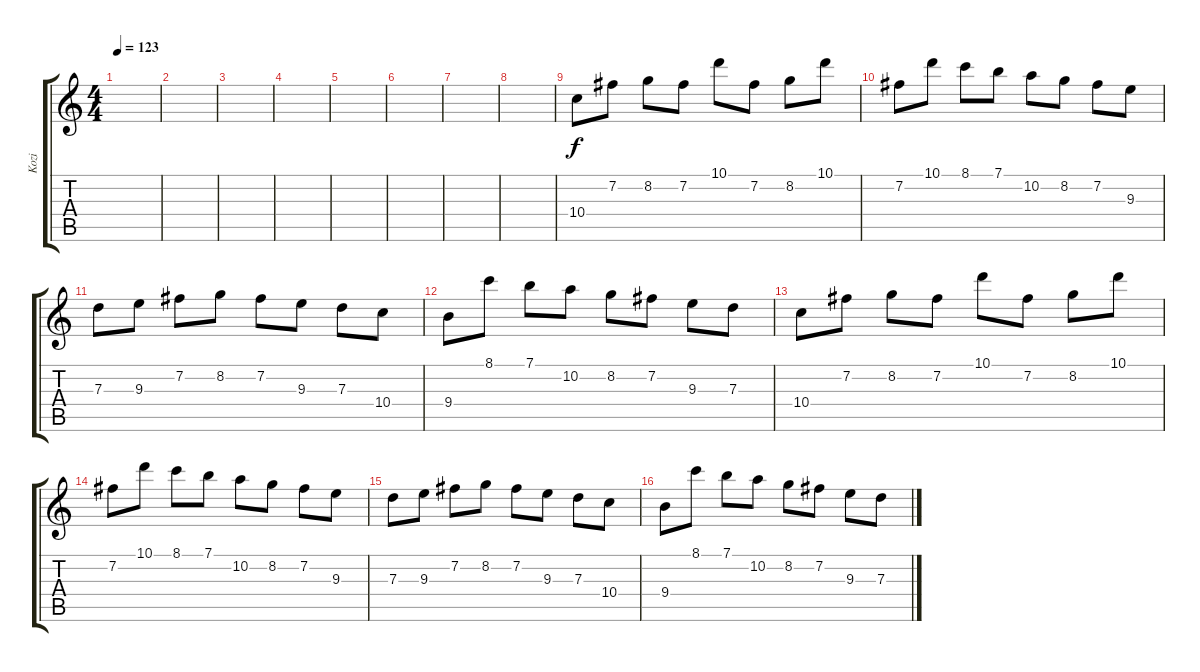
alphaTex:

\track ("Kozi" "Kozi") {instrument acousticguitarnylon}
\staff {score tabs}
\tuning (E4 B3 G3 D3 A2 E2) {hide}
\ts (4 4)
\tempo 123
\clef g2
\ks c
|
|
|
|
|
|
|
|
10.4.8 7.2.8 8.2.8 7.2.8 10.1.8 7.2.8 8.2.8 10.1.8 |
7.2.8 10.1.8 8.1.8 7.1.8 10.2.8 8.2.8 7.2.8 9.3.8 |
7.3.8 9.3.8 7.2.8 8.2.8 7.2.8 9.3.8 7.3.8 10.4.8 |
9.4.8 8.1.8 7.1.8 10.2.8 8.2.8 7.2.8 9.3.8 7.3.8 |
10.4.8 7.2.8 8.2.8 7.2.8 10.1.8 7.2.8 8.2.8 10.1.8 |
7.2.8 10.1.8 8.1.8 7.1.8 10.2.8 8.2.8 7.2.8 9.3.8 |
7.3.8 9.3.8 7.2.8 8.2.8 7.2.8 9.3.8 7.3.8 10.4.8 |
9.4.8 8.1.8 7.1.8 10.2.8 8.2.8 7.2.8 9.3.8 7.3.8
